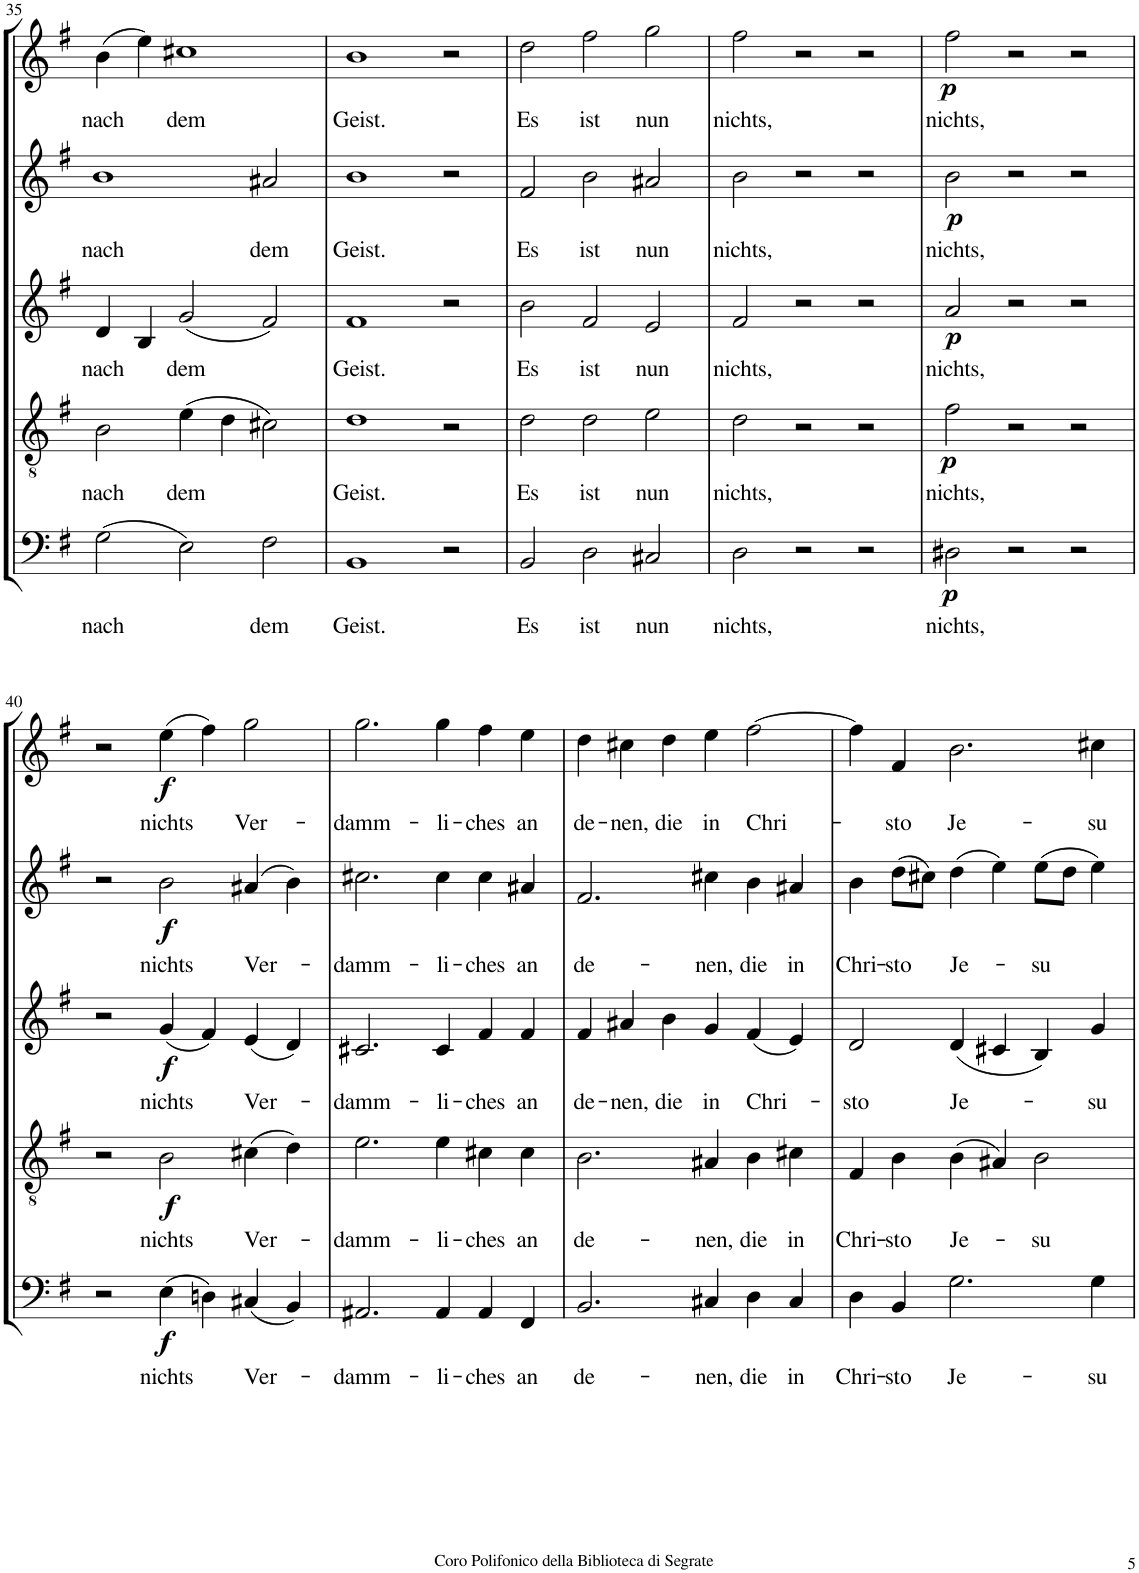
**kern	**text	**dynam	**kern	**text	**dynam	**kern	**text	**dynam	**kern	**text	**dynam	**kern	**text	**dynam
*part5	*part5	*part5	*part4	*part4	*part4	*part3	*part3	*part3	*part2	*part2	*part2	*part1	*part1	*part1
*staff5	*staff5	*staff5	*staff4	*staff4	*staff4	*staff3	*staff3	*staff3	*staff2	*staff2	*staff2	*staff1	*staff1	*staff1
*I"Bassi	*	*	*I"Tenori	*	*	*I"Contralti II	*	*	*I"Contralti I	*	*	*I"Soprani	*	*
!!LO:PB:g=z
*clefF4	*	*	*clefGv2	*	*	*clefG2	*	*	*clefG2	*	*	*clefG2	*	*
*	*	*	*	*	*	*	*	*	*	*	*	*Trd1c2	*	*
*k[f#]	*	*	*k[f#]	*	*	*k[f#]	*	*	*k[f#]	*	*	*k[f#]	*	*
*G:	*	*	*G:	*	*	*G:	*	*	*G:	*	*	*G:	*	*
*M3/2	*	*	*M3/2	*	*	*M3/2	*	*	*M3/2	*	*	*M3/2	*	*
=35	=35	=35	=35	=35	=35	=35	=35	=35	=35	=35	=35	=35	=35	=35
!	!LO:LY:b	!	!	!LO:LY:b	!	!	!LO:LY:b	!	!	!LO:LY:b	!	!	!LO:LY:b	!
(2G\	nach	.	2B\	nach	.	4d/	nach	.	1b	nach	.	(4b\	nach	.
.	.	.	.	.	.	4B/	.	.	.	.	.	4ee\)	.	.
!	!	!	!	!LO:LY:b	!	!	!LO:LY:b	!	!	!	!	!	!LO:LY:b	!
2E\)	.	.	(4e\	dem	.	(2g/	dem	.	.	.	.	1cc#X	dem	.
.	.	.	4d\	.	.	.	.	.	.	.	.	.	.	.
!	!LO:LY:b	!	!	!	!	!	!	!	!	!LO:LY:b	!	!	!	!
2F#\	dem	.	2c#X\)	.	.	2f#/)	.	.	2a#X/	dem	.	.	.	.
=36	=36	=36	=36	=36	=36	=36	=36	=36	=36	=36	=36	=36	=36	=36
!	!LO:LY:b	!	!	!LO:LY:b	!	!	!LO:LY:b	!	!	!LO:LY:b	!	!	!LO:LY:b	!
1BB	Geist.	.	1d	Geist.	.	1f#	Geist.	.	1b	Geist.	.	1b	Geist.	.
2r	.	.	2r	.	.	2r	.	.	2r	.	.	2r	.	.
=37	=37	=37	=37	=37	=37	=37	=37	=37	=37	=37	=37	=37	=37	=37
!	!LO:LY:b	!	!	!LO:LY:b	!	!	!LO:LY:b	!	!	!LO:LY:b	!	!	!LO:LY:b	!
2BB/	Es	.	2d\	Es	.	2b\	Es	.	2f#/	Es	.	2dd\	Es	.
!	!LO:LY:b	!	!	!LO:LY:b	!	!	!LO:LY:b	!	!	!LO:LY:b	!	!	!LO:LY:b	!
2D\	ist	.	2d\	ist	.	2f#/	ist	.	2b\	ist	.	2ff#\	ist	.
!	!LO:LY:b	!	!	!LO:LY:b	!	!	!LO:LY:b	!	!	!LO:LY:b	!	!	!LO:LY:b	!
2C#X/	nun	.	2e\	nun	.	2e/	nun	.	2a#X/	nun	.	2gg\	nun	.
=38	=38	=38	=38	=38	=38	=38	=38	=38	=38	=38	=38	=38	=38	=38
!	!LO:LY:b	!	!	!LO:LY:b	!	!	!LO:LY:b	!	!	!LO:LY:b	!	!	!LO:LY:b	!
2D\	nichts,	.	2d\	nichts,	.	2f#/	nichts,	.	2b\	nichts,	.	2ff#\	nichts,	.
2r	.	.	2r	.	.	2r	.	.	2r	.	.	2r	.	.
2r	.	.	2r	.	.	2r	.	.	2r	.	.	2r	.	.
=39	=39	=39	=39	=39	=39	=39	=39	=39	=39	=39	=39	=39	=39	=39
!	!LO:LY:b	!LO:DY:b	!	!LO:LY:b	!LO:DY:b	!	!LO:LY:b	!LO:DY:b	!	!LO:LY:b	!LO:DY:b	!	!LO:LY:b	!LO:DY:b
2D#X\	nichts,	p	2f#\	nichts,	p	2a/	nichts,	p	2b\	nichts,	p	2ff#\	nichts,	p
2r	.	.	2r	.	.	2r	.	.	2r	.	.	2r	.	.
2r	.	.	2r	.	.	2r	.	.	2r	.	.	2r	.	.
!!LO:LB:g=z
=40	=40	=40	=40	=40	=40	=40	=40	=40	=40	=40	=40	=40	=40	=40
2r	.	.	2r	.	.	2r	.	.	2r	.	.	2r	.	.
!	!LO:LY:b	!LO:DY:b	!	!LO:LY:b	!LO:DY:b	!	!LO:LY:b	!LO:DY:b	!	!LO:LY:b	!LO:DY:b	!	!LO:LY:b	!LO:DY:b
(4E\	nichts	f	2B\	nichts	f	(4g/	nichts	f	2b\	nichts	f	(4ee\	nichts	f
4Dn\)	.	.	.	.	.	4f#/)	.	.	.	.	.	4ff#\)	.	.
!	!LO:LY:b	!	!	!LO:LY:b	!	!	!LO:LY:b	!	!	!LO:LY:b	!	!	!LO:LY:b	!
(4C#X/	Ver-	.	(4c#X\	Ver-	.	(4e/	Ver-	.	(4a#X/	Ver-	.	2gg\	Ver-	.
4BB/)	.	.	4d\)	.	.	4d/)	.	.	4b\)	.	.	.	.	.
=41	=41	=41	=41	=41	=41	=41	=41	=41	=41	=41	=41	=41	=41	=41
!	!LO:LY:b	!	!	!LO:LY:b	!	!	!LO:LY:b	!	!	!LO:LY:b	!	!	!LO:LY:b	!
2.AA#X/	-damm-	.	2.e\	-damm-	.	2.c#X/	-damm-	.	2.cc#X\	-damm-	.	2.gg\	-damm-	.
!	!LO:LY:b	!	!	!LO:LY:b	!	!	!LO:LY:b	!	!	!LO:LY:b	!	!	!LO:LY:b	!
4AA#/	-li-	.	4e\	-li-	.	4c#/	-li-	.	4cc#\	-li-	.	4gg\	-li-	.
!	!LO:LY:b	!	!	!LO:LY:b	!	!	!LO:LY:b	!	!	!LO:LY:b	!	!	!LO:LY:b	!
4AA#/	-ches	.	4c#X\	-ches	.	4f#/	-ches	.	4cc#\	-ches	.	4ff#\	-ches	.
!	!LO:LY:b	!	!	!LO:LY:b	!	!	!LO:LY:b	!	!	!LO:LY:b	!	!	!LO:LY:b	!
4FF#/	an	.	4c#\	an	.	4f#/	an	.	4a#X/	an	.	4ee\	an	.
=42	=42	=42	=42	=42	=42	=42	=42	=42	=42	=42	=42	=42	=42	=42
!	!LO:LY:b	!	!	!LO:LY:b	!	!	!LO:LY:b	!	!	!LO:LY:b	!	!	!LO:LY:b	!
2.BB/	de-	.	2.B\	de-	.	4f#/	de-	.	2.f#/	de-	.	4dd\	de-	.
!	!	!	!	!	!	!	!LO:LY:b	!	!	!	!	!	!LO:LY:b	!
.	.	.	.	.	.	4a#X/	-nen,	.	.	.	.	4cc#X\	-nen,	.
!	!	!	!	!	!	!	!LO:LY:b	!	!	!	!	!	!LO:LY:b	!
.	.	.	.	.	.	4b\	die	.	.	.	.	4dd\	die	.
!	!LO:LY:b	!	!	!LO:LY:b	!	!	!LO:LY:b	!	!	!LO:LY:b	!	!	!LO:LY:b	!
4C#X/	-nen,	.	4A#X/	-nen,	.	4g/	in	.	4cc#X\	-nen,	.	4ee\	in	.
!	!LO:LY:b	!	!	!LO:LY:b	!	!	!LO:LY:b	!	!	!LO:LY:b	!	!	!LO:LY:b	!
4D\	die	.	4B\	die	.	(4f#/	Chri-	.	4b\	die	.	[2ff#\	Chri-	.
!	!LO:LY:b	!	!	!LO:LY:b	!	!	!	!	!	!LO:LY:b	!	!	!	!
4C#/	in	.	4c#X\	in	.	4e/)	.	.	4a#X/	in	.	.	.	.
=43	=43	=43	=43	=43	=43	=43	=43	=43	=43	=43	=43	=43	=43	=43
!	!LO:LY:b	!	!	!LO:LY:b	!	!	!LO:LY:b	!	!	!LO:LY:b	!	!	!	!
4D\	Chri-	.	4F#/	Chri-	.	2d/	-sto	.	4b\	Chri-	.	4ff#\]	.	.
!	!LO:LY:b	!	!	!LO:LY:b	!	!	!	!	!	!LO:LY:b	!	!	!LO:LY:b	!
4BB/	-sto	.	4B\	-sto	.	.	.	.	(8dd\L	-sto	.	4f#/	-sto	.
.	.	.	.	.	.	.	.	.	8cc#X\J)	.	.	.	.	.
!	!LO:LY:b	!	!	!LO:LY:b	!	!	!LO:LY:b	!	!	!LO:LY:b	!	!	!LO:LY:b	!
2.G\	Je-	.	(4B\	Je-	.	(4d/	Je-	.	(4dd\	Je-	.	2.b\	Je-	.
.	.	.	4A#X/)	.	.	4c#X/	.	.	4ee\)	.	.	.	.	.
!	!	!	!	!LO:LY:b	!	!	!	!	!	!LO:LY:b	!	!	!	!
.	.	.	2B\	-su	.	4B/)	.	.	(8ee\L	-su	.	.	.	.
.	.	.	.	.	.	.	.	.	8dd\J	.	.	.	.	.
!	!LO:LY:b	!	!	!	!	!	!LO:LY:b	!	!	!	!	!	!LO:LY:b	!
4G\	-su	.	.	.	.	4g/	-su	.	4ee\)	.	.	4cc#X\	-su	.
=	=	=	=	=	=	=	=	=	=	=	=	=	=	=
*-	*-	*-	*-	*-	*-	*-	*-	*-	*-	*-	*-	*-	*-	*-
